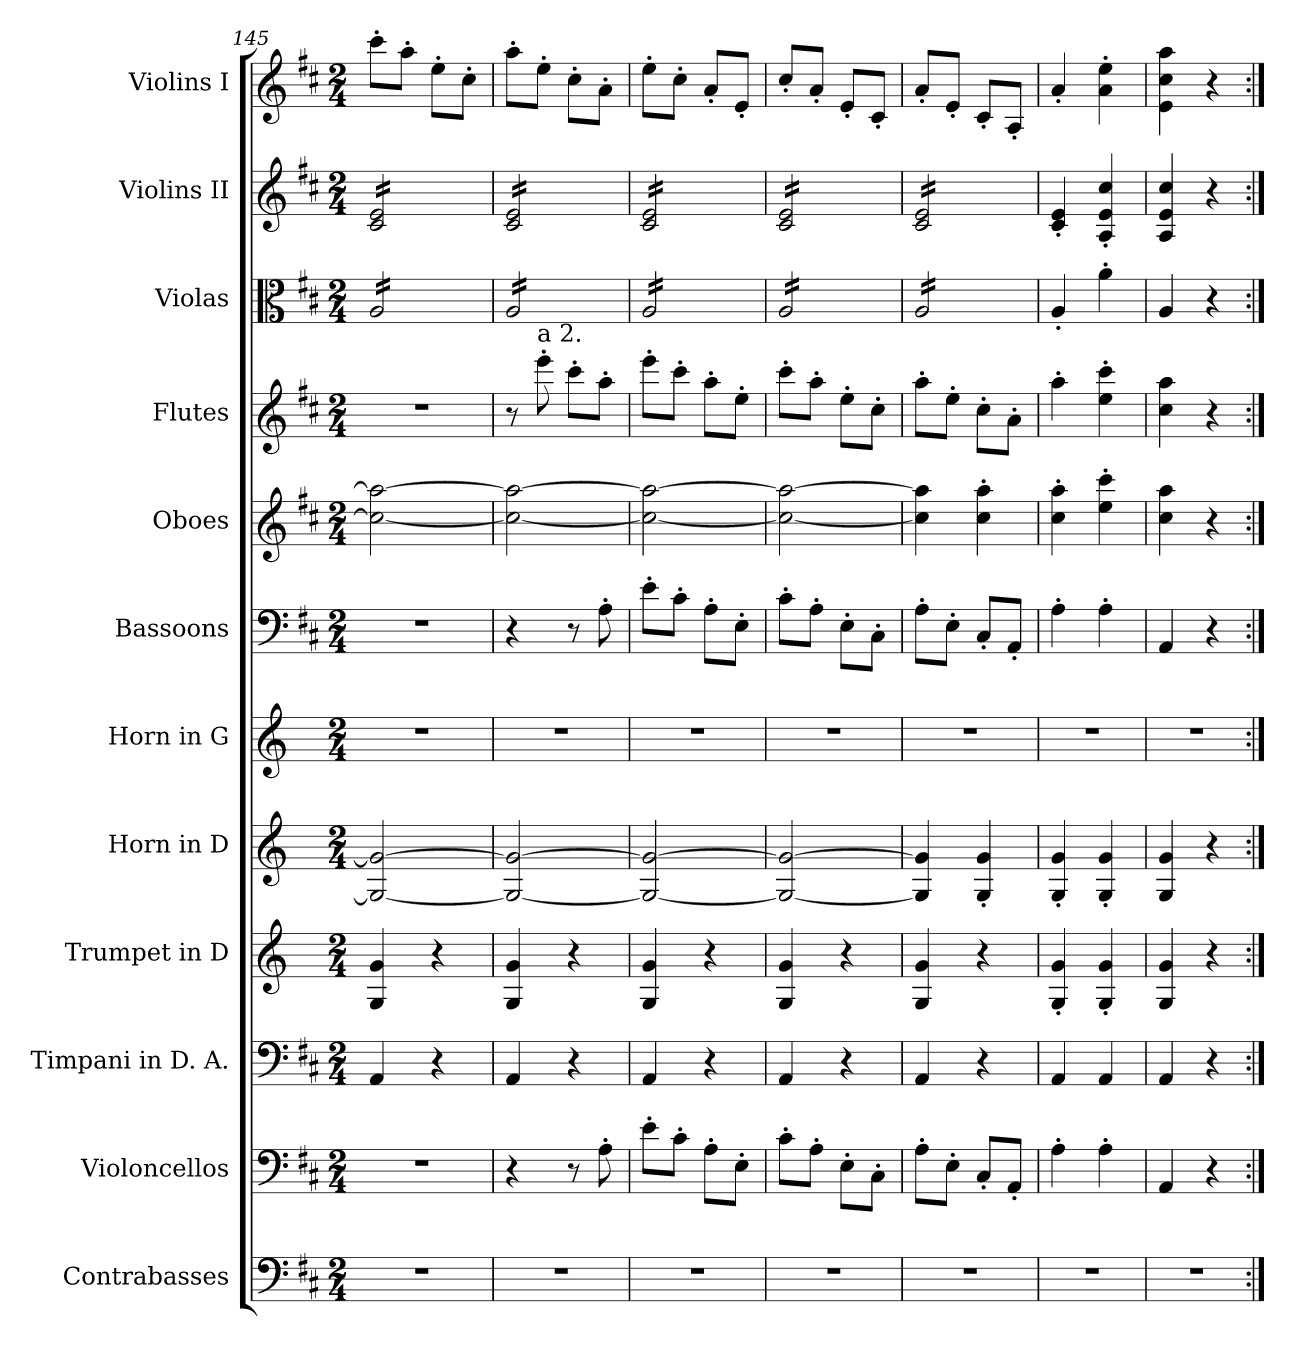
**kern	**kern	**kern	**kern	**kern	**kern	**kern	**kern	**kern	**kern	**kern	**kern
*part12	*part11	*part10	*part9	*part8	*part7	*part6	*part5	*part4	*part3	*part2	*part1
*staff12	*staff11	*staff10	*staff9	*staff8	*staff7	*staff6	*staff5	*staff4	*staff3	*staff2	*staff1
*I"Contrabasses	*I"Violoncellos	*I"Timpani in D. A.	*I"Trumpet in D	*I"Horn in D	*I"Horn in G	*I"Bassoons	*I"Oboes	*I"Flutes	*I"Violas	*I"Violins II	*I"Violins I
*I'Cb.	*I'Vc.	*	*	*	*	*I'Bsn.	*I'Ob.	*I'Fl.	*I'Vla.	*I'Vln. II	*I'Vln. I
*clefF4	*clefF4	*clefF4	*clefG2	*clefG2	*clefG2	*clefF4	*clefG2	*clefG2	*clefC3	*clefG2	*clefG2
*ITrd7c12	*	*	*ITrd-1c-2	*ITrd6c10	*ITrd3c5	*	*	*	*	*	*
*k[f#c#]	*k[f#c#]	*k[f#c#]	*k[f#c#]	*k[f#c#]	*k[f#]	*k[f#c#]	*k[f#c#]	*k[f#c#]	*k[f#c#]	*k[f#c#]	*k[f#c#]
*M2/4	*M2/4	*M2/4	*M2/4	*M2/4	*M2/4	*M2/4	*M2/4	*M2/4	*M2/4	*M2/4	*M2/4
=145	=145	=145	=145	=145	=145	=145	=145	=145	=145	=145	=145
*	*	*	*	*	*	*	*	*	*tremolo	*	*
*	*	*	*	*	*	*	*	*	*	*tremolo	*
2r	2r	4AA/	4A/ 4a/	2AA/_ 2A/_	2r	2r	2cc#\_ 2aa\_	2r	16A/LL	16c#/ 16e/LL	8ccc#'\L
.	.	.	.	.	.	.	.	.	16A/	16c#/ 16e/	.
.	.	.	.	.	.	.	.	.	16A/	16c#/ 16e/	8aa'\J
.	.	.	.	.	.	.	.	.	16A/	16c#/ 16e/	.
.	.	4r	4r	.	.	.	.	.	16A/	16c#/ 16e/	8ee'\L
.	.	.	.	.	.	.	.	.	16A/	16c#/ 16e/	.
.	.	.	.	.	.	.	.	.	16A/	16c#/ 16e/	8cc#'\J
.	.	.	.	.	.	.	.	.	16A/JJ	16c#/ 16e/JJ	.
!!LO:PB:g=z
=146	=146	=146	=146	=146	=146	=146	=146	=146	=146	=146	=146
2r	4r	4AA/	4A/ 4a/	2AA/_ 2A/_	2r	4r	2cc#\_ 2aa\_	8r	16A/LL	16c#/ 16e/LL	8aa'\L
.	.	.	.	.	.	.	.	.	16A/	16c#/ 16e/	.
!	!	!	!	!	!	!	!	!LO:TX:a:t=a 2.	!	!	!
.	.	.	.	.	.	.	.	8eee'\	16A/	16c#/ 16e/	8ee'\J
.	.	.	.	.	.	.	.	.	16A/	16c#/ 16e/	.
.	8r	4r	4r	.	.	8r	.	8ccc#'\L	16A/	16c#/ 16e/	8cc#'\L
.	.	.	.	.	.	.	.	.	16A/	16c#/ 16e/	.
.	8A'\	.	.	.	.	8A'\	.	8aa'\J	16A/	16c#/ 16e/	8a'\J
.	.	.	.	.	.	.	.	.	16A/JJ	16c#/ 16e/JJ	.
=147	=147	=147	=147	=147	=147	=147	=147	=147	=147	=147	=147
2r	8e'\L	4AA/	4A/ 4a/	2AA/_ 2A/_	2r	8e'\L	2cc#\_ 2aa\_	8eee'\L	16A/LL	16c#/ 16e/LL	8ee'\L
.	.	.	.	.	.	.	.	.	16A/	16c#/ 16e/	.
.	8c#'\J	.	.	.	.	8c#'\J	.	8ccc#'\J	16A/	16c#/ 16e/	8cc#'\J
.	.	.	.	.	.	.	.	.	16A/	16c#/ 16e/	.
.	8A'\L	4r	4r	.	.	8A'\L	.	8aa'\L	16A/	16c#/ 16e/	8a'/L
.	.	.	.	.	.	.	.	.	16A/	16c#/ 16e/	.
.	8E'\J	.	.	.	.	8E'\J	.	8ee'\J	16A/	16c#/ 16e/	8e'/J
.	.	.	.	.	.	.	.	.	16A/JJ	16c#/ 16e/JJ	.
=148	=148	=148	=148	=148	=148	=148	=148	=148	=148	=148	=148
2r	8c#'\L	4AA/	4A/ 4a/	2AA/_ 2A/_	2r	8c#'\L	2cc#\_ 2aa\_	8ccc#'\L	16A/LL	16c#/ 16e/LL	8cc#'/L
.	.	.	.	.	.	.	.	.	16A/	16c#/ 16e/	.
.	8A'\J	.	.	.	.	8A'\J	.	8aa'\J	16A/	16c#/ 16e/	8a'/J
.	.	.	.	.	.	.	.	.	16A/	16c#/ 16e/	.
.	8E'\L	4r	4r	.	.	8E'\L	.	8ee'\L	16A/	16c#/ 16e/	8e'/L
.	.	.	.	.	.	.	.	.	16A/	16c#/ 16e/	.
.	8C#'\J	.	.	.	.	8C#'\J	.	8cc#'\J	16A/	16c#/ 16e/	8c#'/J
.	.	.	.	.	.	.	.	.	16A/JJ	16c#/ 16e/JJ	.
=149	=149	=149	=149	=149	=149	=149	=149	=149	=149	=149	=149
2r	8A'\L	4AA/	4A/ 4a/	4AA/] 4A/]	2r	8A'\L	4cc#\] 4aa\]	8aa'\L	16A/LL	16c#/ 16e/LL	8a'/L
.	.	.	.	.	.	.	.	.	16A/	16c#/ 16e/	.
.	8E'\J	.	.	.	.	8E'\J	.	8ee'\J	16A/	16c#/ 16e/	8e'/J
.	.	.	.	.	.	.	.	.	16A/	16c#/ 16e/	.
.	8C#'/L	4r	4r	4AA/' 4A/'	.	8C#'/L	4cc#\' 4aa\'	8cc#'\L	16A/	16c#/ 16e/	8c#'/L
.	.	.	.	.	.	.	.	.	16A/	16c#/ 16e/	.
.	8AA'/J	.	.	.	.	8AA'/J	.	8a'\J	16A/	16c#/ 16e/	8A'/J
.	.	.	.	.	.	.	.	.	16A/JJ	16c#/ 16e/JJ	.
*	*	*	*	*	*	*	*	*	*	*Xtremolo	*
*	*	*	*	*	*	*	*	*	*Xtremolo	*	*
=150	=150	=150	=150	=150	=150	=150	=150	=150	=150	=150	=150
2r	4A'\	4AA/	4A/' 4a/'	4AA/' 4A/'	2r	4A'\	4cc#\' 4aa\'	4aa'\	4A'/	4c#/' 4e/'	4a'/
.	4A'\	4AA/	4A/' 4a/'	4AA/' 4A/'	.	4A'\	4ee\' 4ccc#\'	4ee\' 4ccc#\'	4a'\	4A/' 4e/' 4cc#/'	4a\' 4ee\'
=151	=151	=151	=151	=151	=151	=151	=151	=151	=151	=151	=151
2r	4AA/	4AA/	4A/ 4a/	4AA/ 4A/	2r	4AA/	4cc#\ 4aa\	4cc#\ 4aa\	4A/	4A/ 4e/ 4cc#/	4e\ 4cc#\ 4aa\
.	4r	4r	4r	4r	.	4r	4r	4r	4r	4r	4r
=:|!	=:|!	=:|!	=:|!	=:|!	=:|!	=:|!	=:|!	=:|!	=:|!	=:|!	=:|!
*-	*-	*-	*-	*-	*-	*-	*-	*-	*-	*-	*-
